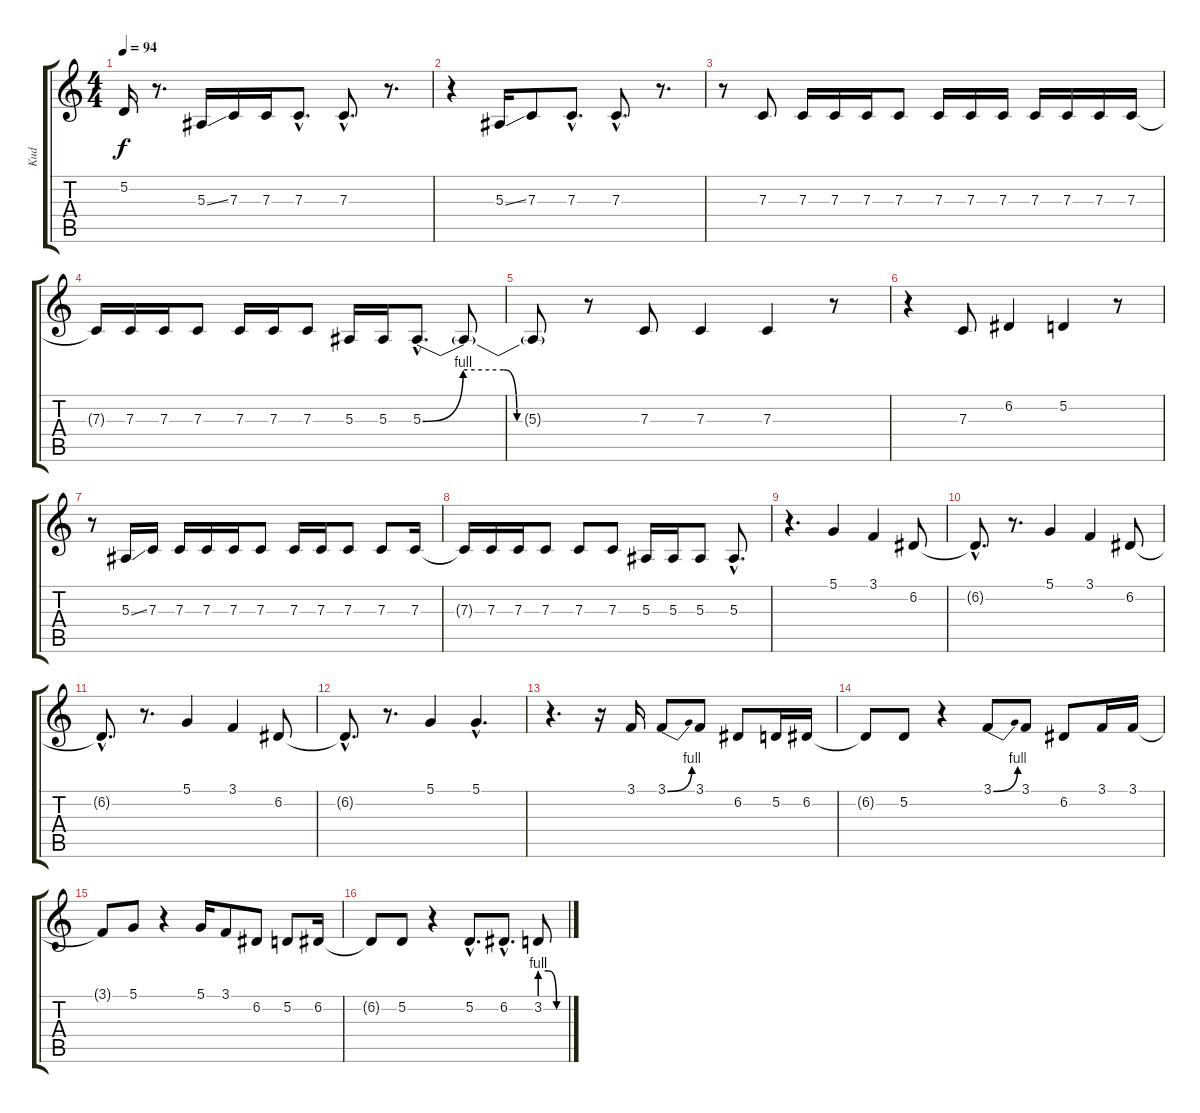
\track ("Kud" "Kud") {instrument clarinet}
\staff {score tabs}
\tuning (D4 A3 F3 C3 G2 C2) {hide}
\ts (4 4)
\tempo 94
\clef g2
\ks c
5.2{t}.16{dy f} r.8{d} 5.3{ss}.16 7.3.16 7.3.16 7.3{hac}.8{d} 7.3{hac}.8{d} r.8{d} |
r.4 5.3{ss}.16 7.3.8 7.3{hac}.8{d} 7.3{hac}.8{d} r.8{d} |
r.8 7.3.8 7.3.16 7.3.16 7.3.16 7.3.8 7.3.16 7.3.16 7.3.16 7.3.16 7.3.16 7.3.16 7.3.16 |
7.3{t}.16 7.3.16 7.3.16 7.3.8 7.3.16 7.3.16 7.3.8 5.3.16 5.3.16 5.3{be (custom 0 0 15 4 30 4 35 0 45 0 60 0) hac}.8{d} 5.3{t}.8 |
5.3{t}.8 r.8 7.3.8 7.3.4 7.3.4 r.8 |
r.4 7.3.8 6.2.4 5.2.4 r.8 |
r.8 5.3{ss}.16 7.3.16 7.3.16 7.3.16 7.3.16 7.3.8 7.3.16 7.3.16 7.3.8 7.3.8 7.3.16 |
7.3{t}.16 7.3.16 7.3.16 7.3.8 7.3.8 7.3.8 5.3.16 5.3.16 5.3.8 5.3{hac}.8{d} |
r.4{d} 5.1.4 3.1.4 6.2.8 |
6.2{hac t}.8{d} r.8{d} 5.1.4 3.1.4 6.2.8 |
6.2{hac t}.8{d} r.8{d} 5.1.4 3.1.4 6.2.8 |
6.2{hac t}.8{d} r.8{d} 5.1.4 5.1{hac}.4{d} |
r.4{d} r.16 3.1.16 3.1{be (bend 0 0 60 4)}.8 3.1.8 6.2.8 5.2.16 6.2.16 |
6.2{t}.8 5.2.8 r.4 3.1{be (bend 0 0 60 4)}.8 3.1.8 6.2.8 3.1.16 3.1.16 |
3.1{t}.8 5.1.8 r.4 5.1.16 3.1.8 6.2.8 5.2.8 6.2.16 |
6.2{t}.8 5.2.8 r.4 5.2{hac}.8{d} 6.2{hac}.8{d} 3.2{be (custom 0 4 20 4 40 0 60 0)}.8
